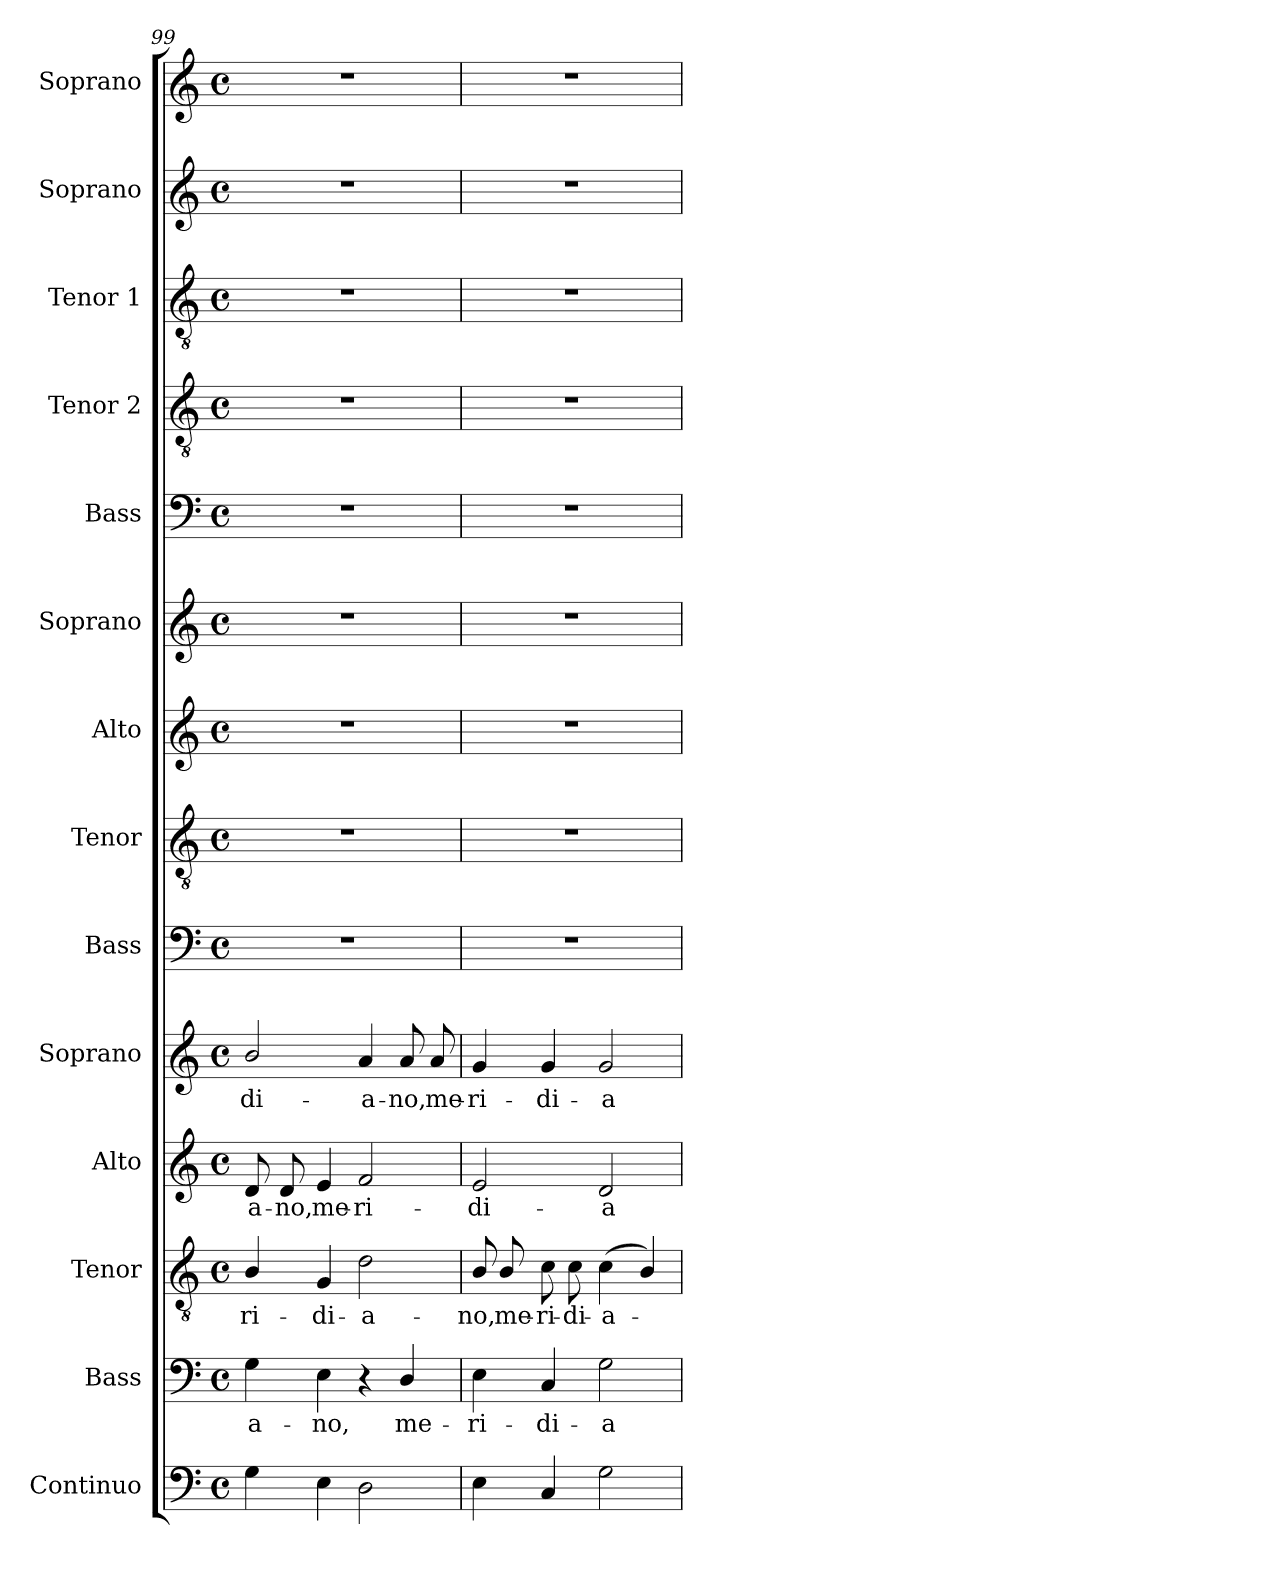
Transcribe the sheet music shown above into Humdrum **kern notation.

**kern	**kern	**text	**kern	**text	**kern	**text	**kern	**text	**kern	**kern	**kern	**kern	**kern	**kern	**kern	**kern	**kern
*part14	*part13	*part13	*part12	*part12	*part11	*part11	*part10	*part10	*part9	*part8	*part7	*part6	*part5	*part4	*part3	*part2	*part1
*staff14	*staff13	*staff13	*staff12	*staff12	*staff11	*staff11	*staff10	*staff10	*staff9	*staff8	*staff7	*staff6	*staff5	*staff4	*staff3	*staff2	*staff1
*I"Continuo	*I"Bass	*	*I"Tenor	*	*I"Alto	*	*I"Soprano	*	*I"Bass	*I"Tenor	*I"Alto	*I"Soprano	*I"Bass	*I"Tenor 2	*I"Tenor 1	*I"Soprano	*I"Soprano
*I'Cont.	*I'B.	*	*I'T.	*	*I'A.	*	*I'S.	*	*I'B.	*I'T.	*I'A.	*I'S.	*I'B.	*I'T2.	*I'T1.	*I'S.	*I'S.
*clefF4	*clefF4	*	*clefGv2	*	*clefG2	*	*clefG2	*	*clefF4	*clefGv2	*clefG2	*clefG2	*clefF4	*clefGv2	*clefGv2	*clefG2	*clefG2
*	*	*	*ITrd7c12	*	*	*	*	*	*	*ITrd7c12	*	*	*	*ITrd7c12	*ITrd7c12	*	*
*k[]	*k[]	*	*k[]	*	*k[]	*	*k[]	*	*k[]	*k[]	*k[]	*k[]	*k[]	*k[]	*k[]	*k[]	*k[]
*C:	*C:	*	*C:	*	*C:	*	*C:	*	*C:	*C:	*C:	*C:	*C:	*C:	*C:	*C:	*C:
*M4/4	*M4/4	*	*M4/4	*	*M4/4	*	*M4/4	*	*M4/4	*M4/4	*M4/4	*M4/4	*M4/4	*M4/4	*M4/4	*M4/4	*M4/4
*met(c)	*met(c)	*	*met(c)	*	*met(c)	*	*met(c)	*	*met(c)	*met(c)	*met(c)	*met(c)	*met(c)	*met(c)	*met(c)	*met(c)	*met(c)
=99	=99	=99	=99	=99	=99	=99	=99	=99	=99	=99	=99	=99	=99	=99	=99	=99	=99
!	!	!LO:LY:b:color=#000000	!	!	!	!	!	!	!	!	!	!	!	!	!	!	!
!	!	!	!	!LO:LY:b:color=#000000	!	!	!	!	!	!	!	!	!	!	!	!	!
!	!	!	!	!	!	!LO:LY:b:color=#000000	!	!	!	!	!	!	!	!	!	!	!
!	!	!	!	!	!	!	!	!LO:LY:b:color=#000000	!	!	!	!	!	!	!	!	!
4Gi\	4Gi\	-a-	4BBi/	-ri-	8di/	-a-	2bi/	-di-	1r	1r	1r	1r	1r	1r	1r	1r	1r
!	!	!	!	!	!	!LO:LY:b:color=#000000	!	!	!	!	!	!	!	!	!	!	!
.	.	.	.	.	8di/	-no,	.	.	.	.	.	.	.	.	.	.	.
!	!	!LO:LY:b:color=#000000	!	!	!	!	!	!	!	!	!	!	!	!	!	!	!
!	!	!	!	!LO:LY:b:color=#000000	!	!	!	!	!	!	!	!	!	!	!	!	!
!	!	!	!	!	!	!LO:LY:b:color=#000000	!	!	!	!	!	!	!	!	!	!	!
4Ei\	4Ei\	-no,	4GGi/	-di-	4ei/	me-	.	.	.	.	.	.	.	.	.	.	.
!	!	!	!	!LO:LY:b:color=#000000	!	!	!	!	!	!	!	!	!	!	!	!	!
!	!	!	!	!	!	!LO:LY:b:color=#000000	!	!	!	!	!	!	!	!	!	!	!
!	!	!	!	!	!	!	!	!LO:LY:b:color=#000000	!	!	!	!	!	!	!	!	!
2Di\	4r	.	2Di\	-a-	2fi/	-ri-	4ai/	-a-	.	.	.	.	.	.	.	.	.
!	!	!LO:LY:b:color=#000000	!	!	!	!	!	!	!	!	!	!	!	!	!	!	!
!	!	!	!	!	!	!	!	!LO:LY:b:color=#000000	!	!	!	!	!	!	!	!	!
.	4Di/	me-	.	.	.	.	8ai/	-no,	.	.	.	.	.	.	.	.	.
!	!	!	!	!	!	!	!	!LO:LY:b:color=#000000	!	!	!	!	!	!	!	!	!
.	.	.	.	.	.	.	8ai/	me-	.	.	.	.	.	.	.	.	.
=100	=100	=100	=100	=100	=100	=100	=100	=100	=100	=100	=100	=100	=100	=100	=100	=100	=100
!	!	!LO:LY:b:color=#000000	!	!	!	!	!	!	!	!	!	!	!	!	!	!	!
!	!	!	!	!LO:LY:b:color=#000000	!	!	!	!	!	!	!	!	!	!	!	!	!
!	!	!	!	!	!	!LO:LY:b:color=#000000	!	!	!	!	!	!	!	!	!	!	!
!	!	!	!	!	!	!	!	!LO:LY:b:color=#000000	!	!	!	!	!	!	!	!	!
4Ei\	4Ei\	-ri-	8BBi/	-no,	2ei/	-di-	4gi/	-ri-	1r	1r	1r	1r	1r	1r	1r	1r	1r
!	!	!	!	!LO:LY:b:color=#000000	!	!	!	!	!	!	!	!	!	!	!	!	!
.	.	.	8BBi/	me-	.	.	.	.	.	.	.	.	.	.	.	.	.
!	!	!LO:LY:b:color=#000000	!	!	!	!	!	!	!	!	!	!	!	!	!	!	!
!	!	!	!	!LO:LY:b:color=#000000	!	!	!	!	!	!	!	!	!	!	!	!	!
!	!	!	!	!	!	!	!	!LO:LY:b:color=#000000	!	!	!	!	!	!	!	!	!
4Ci/	4Ci/	-di-	8Ci\	-ri-	.	.	4gi/	-di-	.	.	.	.	.	.	.	.	.
!	!	!	!	!LO:LY:b:color=#000000	!	!	!	!	!	!	!	!	!	!	!	!	!
.	.	.	8Ci\	-di-	.	.	.	.	.	.	.	.	.	.	.	.	.
!	!	!LO:LY:b:color=#000000	!	!	!	!	!	!	!	!	!	!	!	!	!	!	!
!	!	!	!	!LO:LY:b:color=#000000	!	!	!	!	!	!	!	!	!	!	!	!	!
!	!	!	!	!	!	!LO:LY:b:color=#000000	!	!	!	!	!	!	!	!	!	!	!
!	!	!	!	!	!	!	!	!LO:LY:b:color=#000000	!	!	!	!	!	!	!	!	!
2Gi\	2Gi\	-a-	(4Ci\	-a-	2di/	-a-	2gi/	-a-	.	.	.	.	.	.	.	.	.
.	.	.	4BBi/)	.	.	.	.	.	.	.	.	.	.	.	.	.	.
=	=	=	=	=	=	=	=	=	=	=	=	=	=	=	=	=	=
*-	*-	*-	*-	*-	*-	*-	*-	*-	*-	*-	*-	*-	*-	*-	*-	*-	*-
